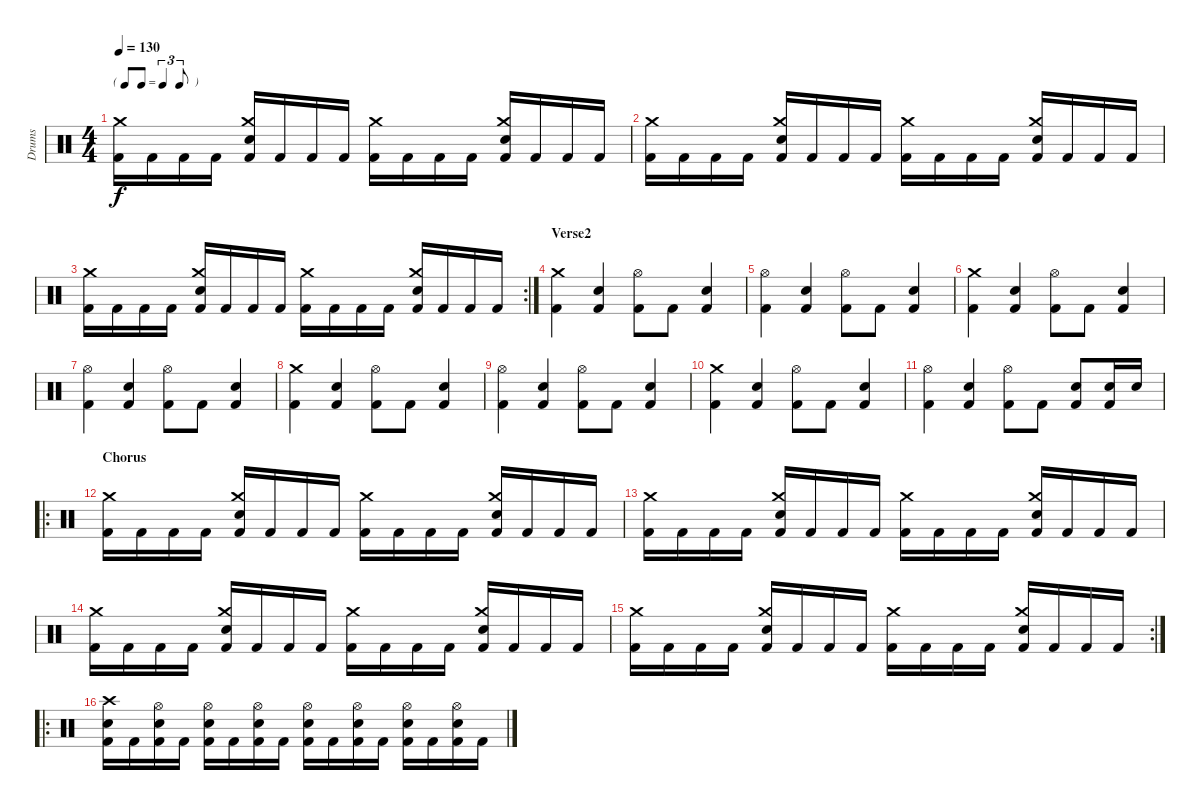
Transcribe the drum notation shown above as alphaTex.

\track ("Drums" "Drums") {instrument percussion}
\staff {score}
\articulation defaults
\ts (4 4)
\tf triplet8th
\tempo 130
\clef neutral
\ks c
("Kick (hit) 2" "Crash medium (hit)").16{dy f} "Kick (hit) 2".16 "Kick (hit) 2".16 "Kick (hit) 2".16 ("Kick (hit) 2" "Electric Snare (hit)" "Crash medium (hit)").16 "Kick (hit) 2".16 "Kick (hit) 2".16 "Kick (hit) 2".16 ("Kick (hit) 2" "Crash medium (hit)").16 "Kick (hit) 2".16 "Kick (hit) 2".16 "Kick (hit) 2".16 ("Kick (hit) 2" "Electric Snare (hit)" "Crash medium (hit)").16 "Kick (hit) 2".16 "Kick (hit) 2".16 "Kick (hit) 2".16 |
("Kick (hit) 2" "Crash medium (hit)").16 "Kick (hit) 2".16 "Kick (hit) 2".16 "Kick (hit) 2".16 ("Kick (hit) 2" "Electric Snare (hit)" "Crash medium (hit)").16 "Kick (hit) 2".16 "Kick (hit) 2".16 "Kick (hit) 2".16 ("Kick (hit) 2" "Crash medium (hit)").16 "Kick (hit) 2".16 "Kick (hit) 2".16 "Kick (hit) 2".16 ("Kick (hit) 2" "Electric Snare (hit)" "Crash medium (hit)").16 "Kick (hit) 2".16 "Kick (hit) 2".16 "Kick (hit) 2".16 |
\rc 2
("Kick (hit) 2" "Crash medium (hit)").16 "Kick (hit) 2".16 "Kick (hit) 2".16 "Kick (hit) 2".16 ("Kick (hit) 2" "Electric Snare (hit)" "Crash medium (hit)").16 "Kick (hit) 2".16 "Kick (hit) 2".16 "Kick (hit) 2".16 ("Kick (hit) 2" "Crash medium (hit)").16 "Kick (hit) 2".16 "Kick (hit) 2".16 "Kick (hit) 2".16 ("Kick (hit) 2" "Electric Snare (hit)" "Crash medium (hit)").16 "Kick (hit) 2".16 "Kick (hit) 2".16 "Kick (hit) 2".16 |
\section ("" "Verse2")
("Kick (hit) 2" "Crash medium (hit)").4 ("Kick (hit) 2" "Electric Snare (hit)").4 ("Kick (hit) 2" "Hi-Hat (open)").8 "Kick (hit) 2".8 ("Kick (hit) 2" "Electric Snare (hit)").4 |
("Kick (hit) 2" "Hi-Hat (open)").4 ("Kick (hit) 2" "Electric Snare (hit)").4 ("Kick (hit) 2" "Hi-Hat (open)").8 "Kick (hit) 2".8 ("Kick (hit) 2" "Electric Snare (hit)").4 |
("Kick (hit) 2" "Crash medium (hit)").4 ("Kick (hit) 2" "Electric Snare (hit)").4 ("Kick (hit) 2" "Hi-Hat (open)").8 "Kick (hit) 2".8 ("Kick (hit) 2" "Electric Snare (hit)").4 |
("Kick (hit) 2" "Hi-Hat (open)").4 ("Kick (hit) 2" "Electric Snare (hit)").4 ("Kick (hit) 2" "Hi-Hat (open)").8 "Kick (hit) 2".8 ("Kick (hit) 2" "Electric Snare (hit)").4 |
("Kick (hit) 2" "Crash medium (hit)").4 ("Kick (hit) 2" "Electric Snare (hit)").4 ("Kick (hit) 2" "Hi-Hat (open)").8 "Kick (hit) 2".8 ("Kick (hit) 2" "Electric Snare (hit)").4 |
("Kick (hit) 2" "Hi-Hat (open)").4 ("Kick (hit) 2" "Electric Snare (hit)").4 ("Kick (hit) 2" "Hi-Hat (open)").8 "Kick (hit) 2".8 ("Kick (hit) 2" "Electric Snare (hit)").4 |
("Kick (hit) 2" "Crash medium (hit)").4 ("Kick (hit) 2" "Electric Snare (hit)").4 ("Kick (hit) 2" "Hi-Hat (open)").8 "Kick (hit) 2".8 ("Kick (hit) 2" "Electric Snare (hit)").4 |
("Kick (hit) 2" "Hi-Hat (open)").4 ("Kick (hit) 2" "Electric Snare (hit)").4 ("Kick (hit) 2" "Hi-Hat (open)").8 "Kick (hit) 2".8 ("Kick (hit) 2" "Electric Snare (hit)").8 ("Kick (hit) 2" "Electric Snare (hit)").16 "Electric Snare (hit)".16 |
\ro
\section ("" "Chorus")
("Kick (hit) 2" "Crash medium (hit)").16 "Kick (hit) 2".16 "Kick (hit) 2".16 "Kick (hit) 2".16 ("Kick (hit) 2" "Electric Snare (hit)" "Crash medium (hit)").16 "Kick (hit) 2".16 "Kick (hit) 2".16 "Kick (hit) 2".16 ("Kick (hit) 2" "Crash medium (hit)").16 "Kick (hit) 2".16 "Kick (hit) 2".16 "Kick (hit) 2".16 ("Kick (hit) 2" "Electric Snare (hit)" "Crash medium (hit)").16 "Kick (hit) 2".16 "Kick (hit) 2".16 "Kick (hit) 2".16 |
("Kick (hit) 2" "Crash medium (hit)").16 "Kick (hit) 2".16 "Kick (hit) 2".16 "Kick (hit) 2".16 ("Kick (hit) 2" "Electric Snare (hit)" "Crash medium (hit)").16 "Kick (hit) 2".16 "Kick (hit) 2".16 "Kick (hit) 2".16 ("Kick (hit) 2" "Crash medium (hit)").16 "Kick (hit) 2".16 "Kick (hit) 2".16 "Kick (hit) 2".16 ("Kick (hit) 2" "Electric Snare (hit)" "Crash medium (hit)").16 "Kick (hit) 2".16 "Kick (hit) 2".16 "Kick (hit) 2".16 |
("Kick (hit) 2" "Crash medium (hit)").16 "Kick (hit) 2".16 "Kick (hit) 2".16 "Kick (hit) 2".16 ("Kick (hit) 2" "Electric Snare (hit)" "Crash medium (hit)").16 "Kick (hit) 2".16 "Kick (hit) 2".16 "Kick (hit) 2".16 ("Kick (hit) 2" "Crash medium (hit)").16 "Kick (hit) 2".16 "Kick (hit) 2".16 "Kick (hit) 2".16 ("Kick (hit) 2" "Electric Snare (hit)" "Crash medium (hit)").16 "Kick (hit) 2".16 "Kick (hit) 2".16 "Kick (hit) 2".16 |
\rc 2
("Kick (hit) 2" "Crash medium (hit)").16 "Kick (hit) 2".16 "Kick (hit) 2".16 "Kick (hit) 2".16 ("Kick (hit) 2" "Electric Snare (hit)" "Crash medium (hit)").16 "Kick (hit) 2".16 "Kick (hit) 2".16 "Kick (hit) 2".16 ("Kick (hit) 2" "Crash medium (hit)").16 "Kick (hit) 2".16 "Kick (hit) 2".16 "Kick (hit) 2".16 ("Kick (hit) 2" "Electric Snare (hit)" "Crash medium (hit)").16 "Kick (hit) 2".16 "Kick (hit) 2".16 "Kick (hit) 2".16 |
\ro
("Kick (hit) 2" "Electric Snare (hit)" "Crash high (hit)").16 "Kick (hit) 2".16 ("Kick (hit) 2" "Electric Snare (hit)" "Hi-Hat (open)").16 "Kick (hit) 2".16 ("Kick (hit) 2" "Electric Snare (hit)" "Hi-Hat (open)").16 "Kick (hit) 2".16 ("Kick (hit) 2" "Electric Snare (hit)" "Hi-Hat (open)").16 "Kick (hit) 2".16 ("Kick (hit) 2" "Electric Snare (hit)" "Hi-Hat (open)").16 "Kick (hit) 2".16 ("Kick (hit) 2" "Electric Snare (hit)" "Hi-Hat (open)").16 "Kick (hit) 2".16 ("Kick (hit) 2" "Electric Snare (hit)" "Hi-Hat (open)").16 "Kick (hit) 2".16 ("Kick (hit) 2" "Electric Snare (hit)" "Hi-Hat (open)").16 "Kick (hit) 2".16
